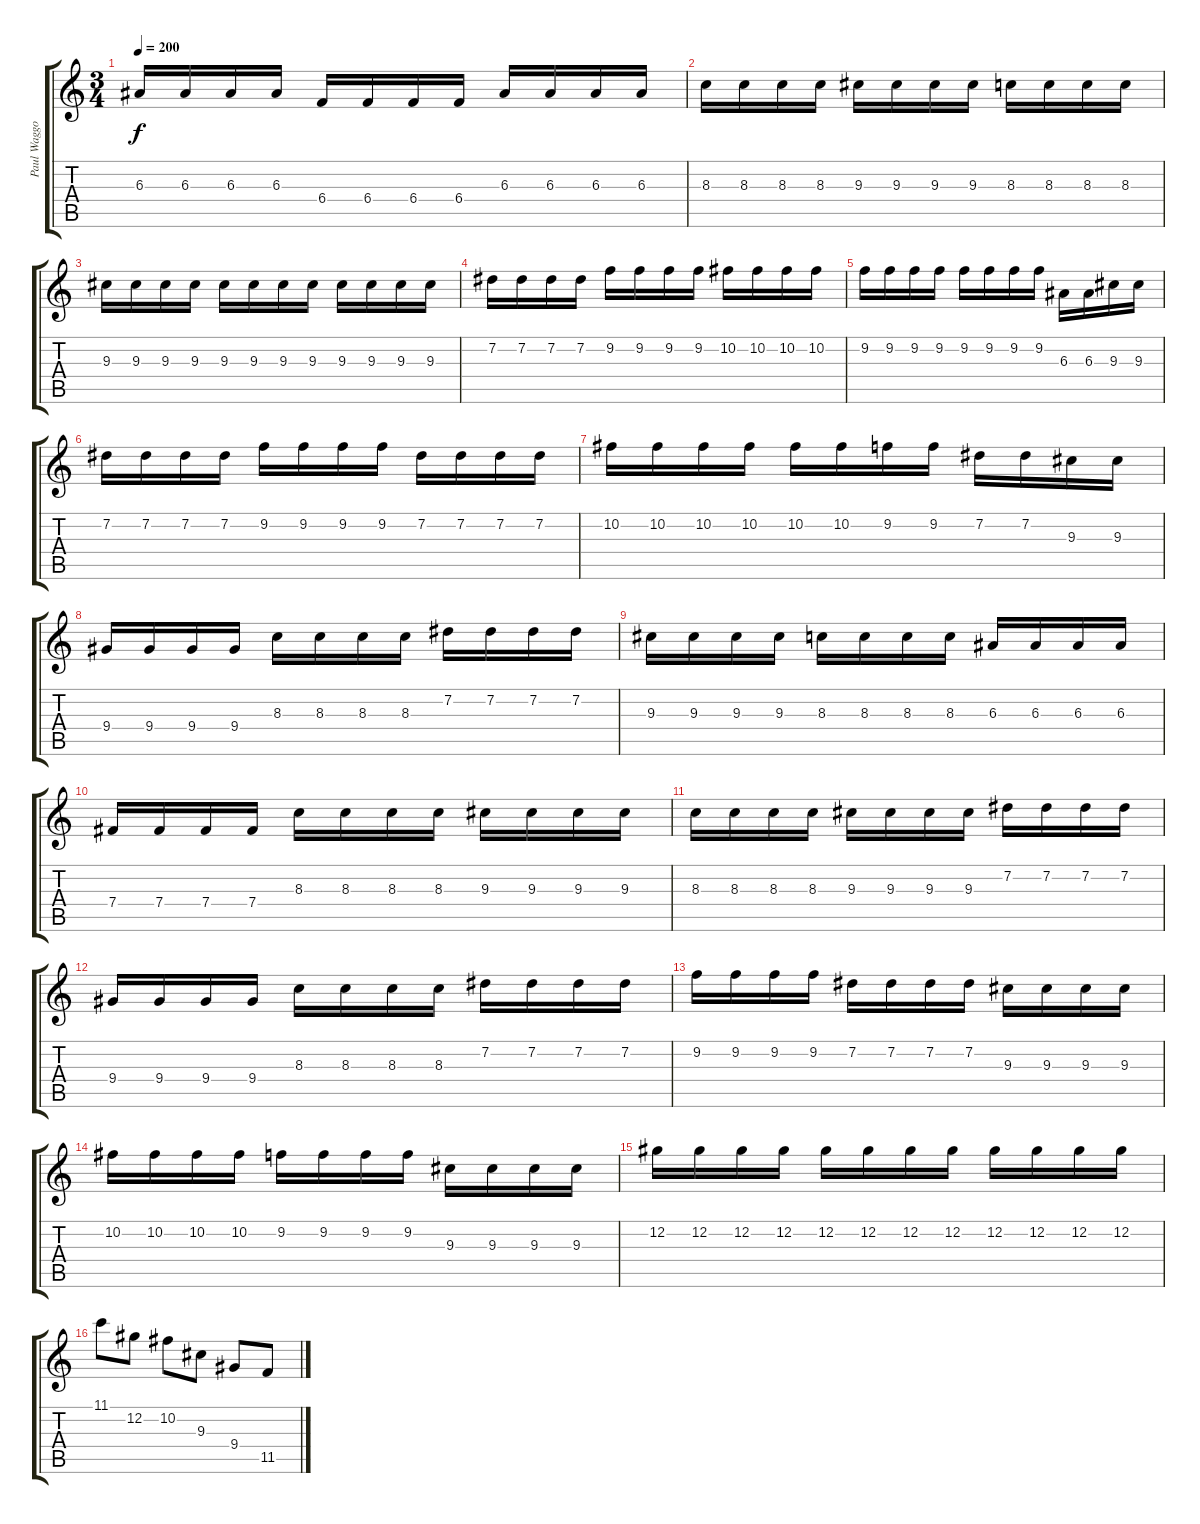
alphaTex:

\track ("Paul Waggoner Lead Gtr." "Paul Waggo") {instrument distortionguitar}
\staff {score tabs}
\tuning (Db4 Ab3 E3 B2 Gb2 Db2) {hide}
\ts (3 4)
\tempo 200
\clef g2
\ks c
6.3.16{dy f} 6.3.16 6.3.16 6.3.16 6.4.16 6.4.16 6.4.16 6.4.16 6.3.16 6.3.16 6.3.16 6.3.16 |
8.3.16 8.3.16 8.3.16 8.3.16 9.3.16 9.3.16 9.3.16 9.3.16 8.3.16 8.3.16 8.3.16 8.3.16 |
9.3.16 9.3.16 9.3.16 9.3.16 9.3.16 9.3.16 9.3.16 9.3.16 9.3.16 9.3.16 9.3.16 9.3.16 |
7.2.16 7.2.16 7.2.16 7.2.16 9.2.16 9.2.16 9.2.16 9.2.16 10.2.16 10.2.16 10.2.16 10.2.16 |
9.2.16 9.2.16 9.2.16 9.2.16 9.2.16 9.2.16 9.2.16 9.2.16 6.3.16 6.3.16 9.3.16 9.3.16 |
7.2.16 7.2.16 7.2.16 7.2.16 9.2.16 9.2.16 9.2.16 9.2.16 7.2.16 7.2.16 7.2.16 7.2.16 |
10.2.16 10.2.16 10.2.16 10.2.16 10.2.16 10.2.16 9.2.16 9.2.16 7.2.16 7.2.16 9.3.16 9.3.16 |
9.4.16 9.4.16 9.4.16 9.4.16 8.3.16 8.3.16 8.3.16 8.3.16 7.2.16 7.2.16 7.2.16 7.2.16 |
9.3.16 9.3.16 9.3.16 9.3.16 8.3.16 8.3.16 8.3.16 8.3.16 6.3.16 6.3.16 6.3.16 6.3.16 |
7.4.16 7.4.16 7.4.16 7.4.16 8.3.16 8.3.16 8.3.16 8.3.16 9.3.16 9.3.16 9.3.16 9.3.16 |
8.3.16 8.3.16 8.3.16 8.3.16 9.3.16 9.3.16 9.3.16 9.3.16 7.2.16 7.2.16 7.2.16 7.2.16 |
9.4.16 9.4.16 9.4.16 9.4.16 8.3.16 8.3.16 8.3.16 8.3.16 7.2.16 7.2.16 7.2.16 7.2.16 |
9.2.16 9.2.16 9.2.16 9.2.16 7.2.16 7.2.16 7.2.16 7.2.16 9.3.16 9.3.16 9.3.16 9.3.16 |
10.2.16 10.2.16 10.2.16 10.2.16 9.2.16 9.2.16 9.2.16 9.2.16 9.3.16 9.3.16 9.3.16 9.3.16 |
12.2.16 12.2.16 12.2.16 12.2.16 12.2.16 12.2.16 12.2.16 12.2.16 12.2.16 12.2.16 12.2.16 12.2.16 |
11.1.8 12.2.8 10.2.8 9.3.8 9.4.8 11.5.8
